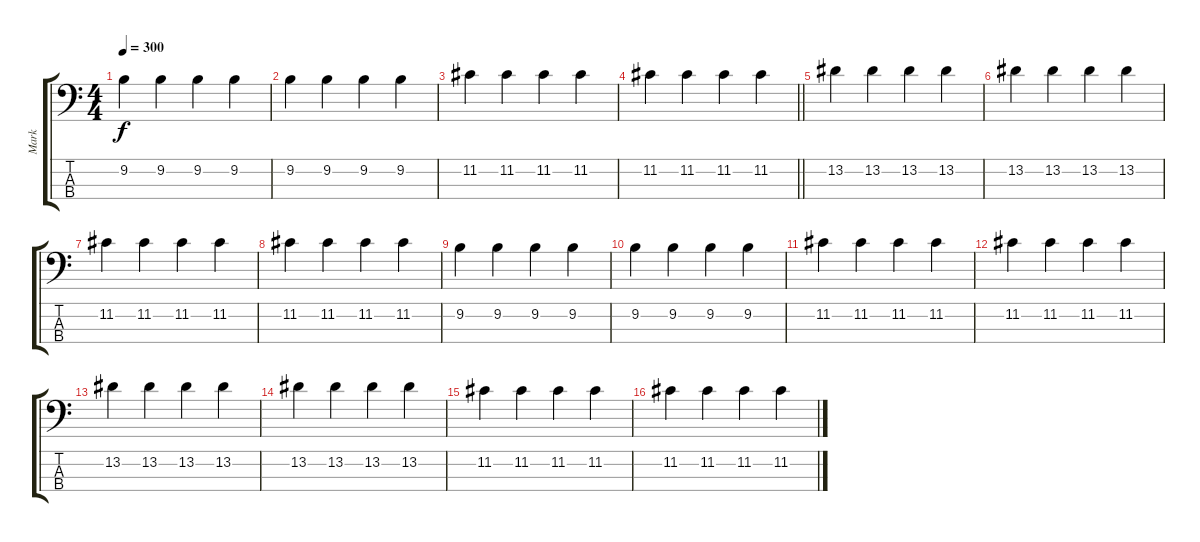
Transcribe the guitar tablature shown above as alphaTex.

\track ("Mark" "Mark") {instrument electricbasspick}
\staff {score tabs}
\tuning (G2 D2 A1 E1) {hide}
\ts (4 4)
\tempo 300
\clef f4
\ks c
9.2.4{dy f} 9.2.4 9.2.4 9.2.4 |
9.2.4 9.2.4 9.2.4 9.2.4 |
11.2.4 11.2.4 11.2.4 11.2.4 |
\barLineRight lightlight
11.2.4 11.2.4 11.2.4 11.2.4 |
13.2.4 13.2.4 13.2.4 13.2.4 |
13.2.4 13.2.4 13.2.4 13.2.4 |
11.2.4 11.2.4 11.2.4 11.2.4 |
11.2.4 11.2.4 11.2.4 11.2.4 |
9.2.4 9.2.4 9.2.4 9.2.4 |
9.2.4 9.2.4 9.2.4 9.2.4 |
11.2.4 11.2.4 11.2.4 11.2.4 |
11.2.4 11.2.4 11.2.4 11.2.4 |
13.2.4 13.2.4 13.2.4 13.2.4 |
13.2.4 13.2.4 13.2.4 13.2.4 |
11.2.4 11.2.4 11.2.4 11.2.4 |
11.2.4 11.2.4 11.2.4 11.2.4
